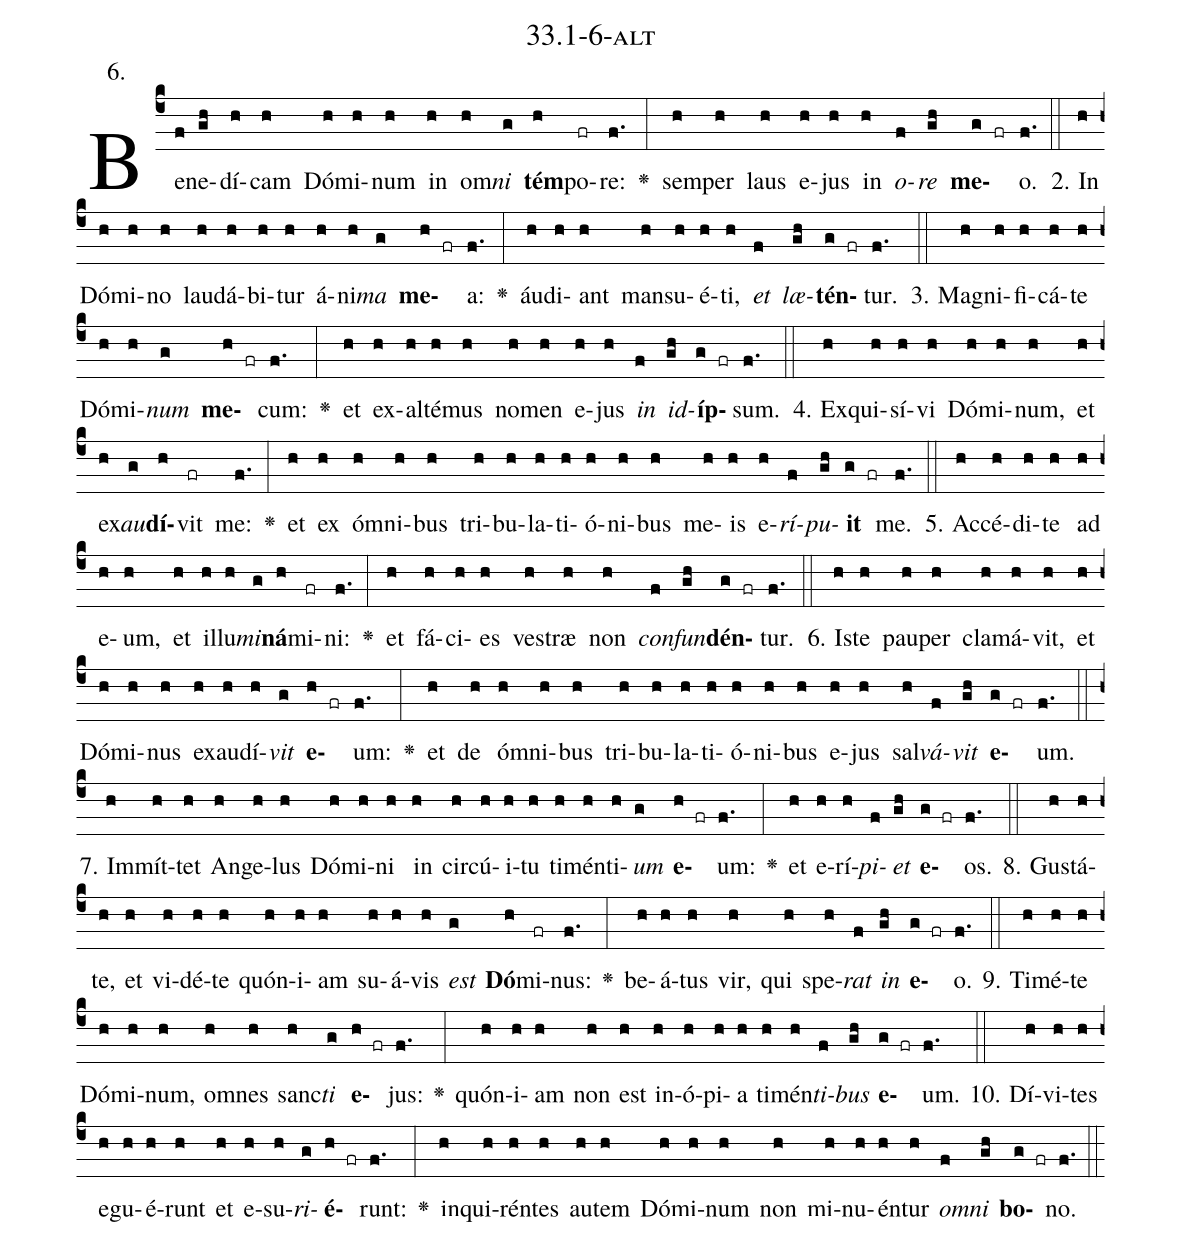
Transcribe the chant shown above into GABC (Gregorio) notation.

name: 33.1-6-alt;
annotation: 6.;
%%
(c4)Be(f)ne(gh)dí(h)cam(h) Dó(h)mi(h)num(h) in(h) om(h)<i>ni</i>(g) <b>tém</b>(h)po(fr)re:(f.) <v>\greheightstar</v>(:) sem(h)per(h) laus(h) e(h)jus(h) in(h) <i>o</i>(f)<i>re</i>(gh) <b>me</b>(g fr)o.(f.) (::)
2. In(h) Dó(h)mi(h)no(h) lau(h)dá(h)bi(h)tur(h) á(h)ni(h)<i>ma</i>(g) <b>me</b>(h fr)a:(f.) <v>\greheightstar</v>(:) áu(h)di(h)ant(h) man(h)su(h)é(h)ti,(h) <i>et</i>(f) <i>læ</i>(gh)<b>tén</b>(g fr)tur.(f.) (::)
3. Ma(h)gni(h)fi(h)cá(h)te(h) Dó(h)mi(h)<i>num</i>(g) <b>me</b>(h fr)cum:(f.) <v>\greheightstar</v>(:) et(h) ex(h)al(h)té(h)mus(h) no(h)men(h) e(h)jus(h) <i>in</i>(f) <i>id</i>(gh)<b>íp</b>(g fr)sum.(f.) (::)
4. Ex(h)qui(h)sí(h)vi(h) Dó(h)mi(h)num,(h) et(h) ex(h)<i>au</i>(g)<b>dí</b>(h)vit(fr) me:(f.) <v>\greheightstar</v>(:) et(h) ex(h) óm(h)ni(h)bus(h) tri(h)bu(h)la(h)ti(h)ó(h)ni(h)bus(h) me(h)is(h) e(h)<i>rí</i>(f)<i>pu</i>(gh)<b>it</b>(g fr) me.(f.) (::)
5. Ac(h)cé(h)di(h)te(h) ad(h) e(h)um,(h) et(h) il(h)lu(h)<i>mi</i>(g)<b>ná</b>(h)mi(fr)ni:(f.) <v>\greheightstar</v>(:) et(h) fá(h)ci(h)es(h) ves(h)træ(h) non(h) <i>con</i>(f)<i>fun</i>(gh)<b>dén</b>(g fr)tur.(f.) (::)
6. Is(h)te(h) pau(h)per(h) cla(h)má(h)vit,(h) et(h) Dó(h)mi(h)nus(h) ex(h)au(h)dí(h)<i>vit</i>(g) <b>e</b>(h fr)um:(f.) <v>\greheightstar</v>(:) et(h) de(h) óm(h)ni(h)bus(h) tri(h)bu(h)la(h)ti(h)ó(h)ni(h)bus(h) e(h)jus(h) sal(h)<i>vá</i>(f)<i>vit</i>(gh) <b>e</b>(g fr)um.(f.) (::)
7. Im(h)mít(h)tet(h) An(h)ge(h)lus(h) Dó(h)mi(h)ni(h) in(h) cir(h)cú(h)i(h)tu(h) ti(h)mén(h)ti(h)<i>um</i>(g) <b>e</b>(h fr)um:(f.) <v>\greheightstar</v>(:) et(h) e(h)rí(h)<i>pi</i>(f)<i>et</i>(gh) <b>e</b>(g fr)os.(f.) (::)
8. Gus(h)tá(h)te,(h) et(h) vi(h)dé(h)te(h) quón(h)i(h)am(h) su(h)á(h)vis(h) <i>est</i>(g) <b>Dó</b>(h)mi(fr)nus:(f.) <v>\greheightstar</v>(:) be(h)á(h)tus(h) vir,(h) qui(h) spe(h)<i>rat</i>(f) <i>in</i>(gh) <b>e</b>(g fr)o.(f.) (::)
9. Ti(h)mé(h)te(h) Dó(h)mi(h)num,(h) om(h)nes(h) sanc(h)<i>ti</i>(g) <b>e</b>(h fr)jus:(f.) <v>\greheightstar</v>(:) quón(h)i(h)am(h) non(h) est(h) in(h)ó(h)pi(h)a(h) ti(h)mén(h)<i>ti</i>(f)<i>bus</i>(gh) <b>e</b>(g fr)um.(f.) (::)
10. Dí(h)vi(h)tes(h) e(h)gu(h)é(h)runt(h) et(h) e(h)su(h)<i>ri</i>(g)<b>é</b>(h fr)runt:(f.) <v>\greheightstar</v>(:) in(h)qui(h)rén(h)tes(h) au(h)tem(h) Dó(h)mi(h)num(h) non(h) mi(h)nu(h)én(h)tur(h) <i>om</i>(f)<i>ni</i>(gh) <b>bo</b>(g fr)no.(f.) (::)
